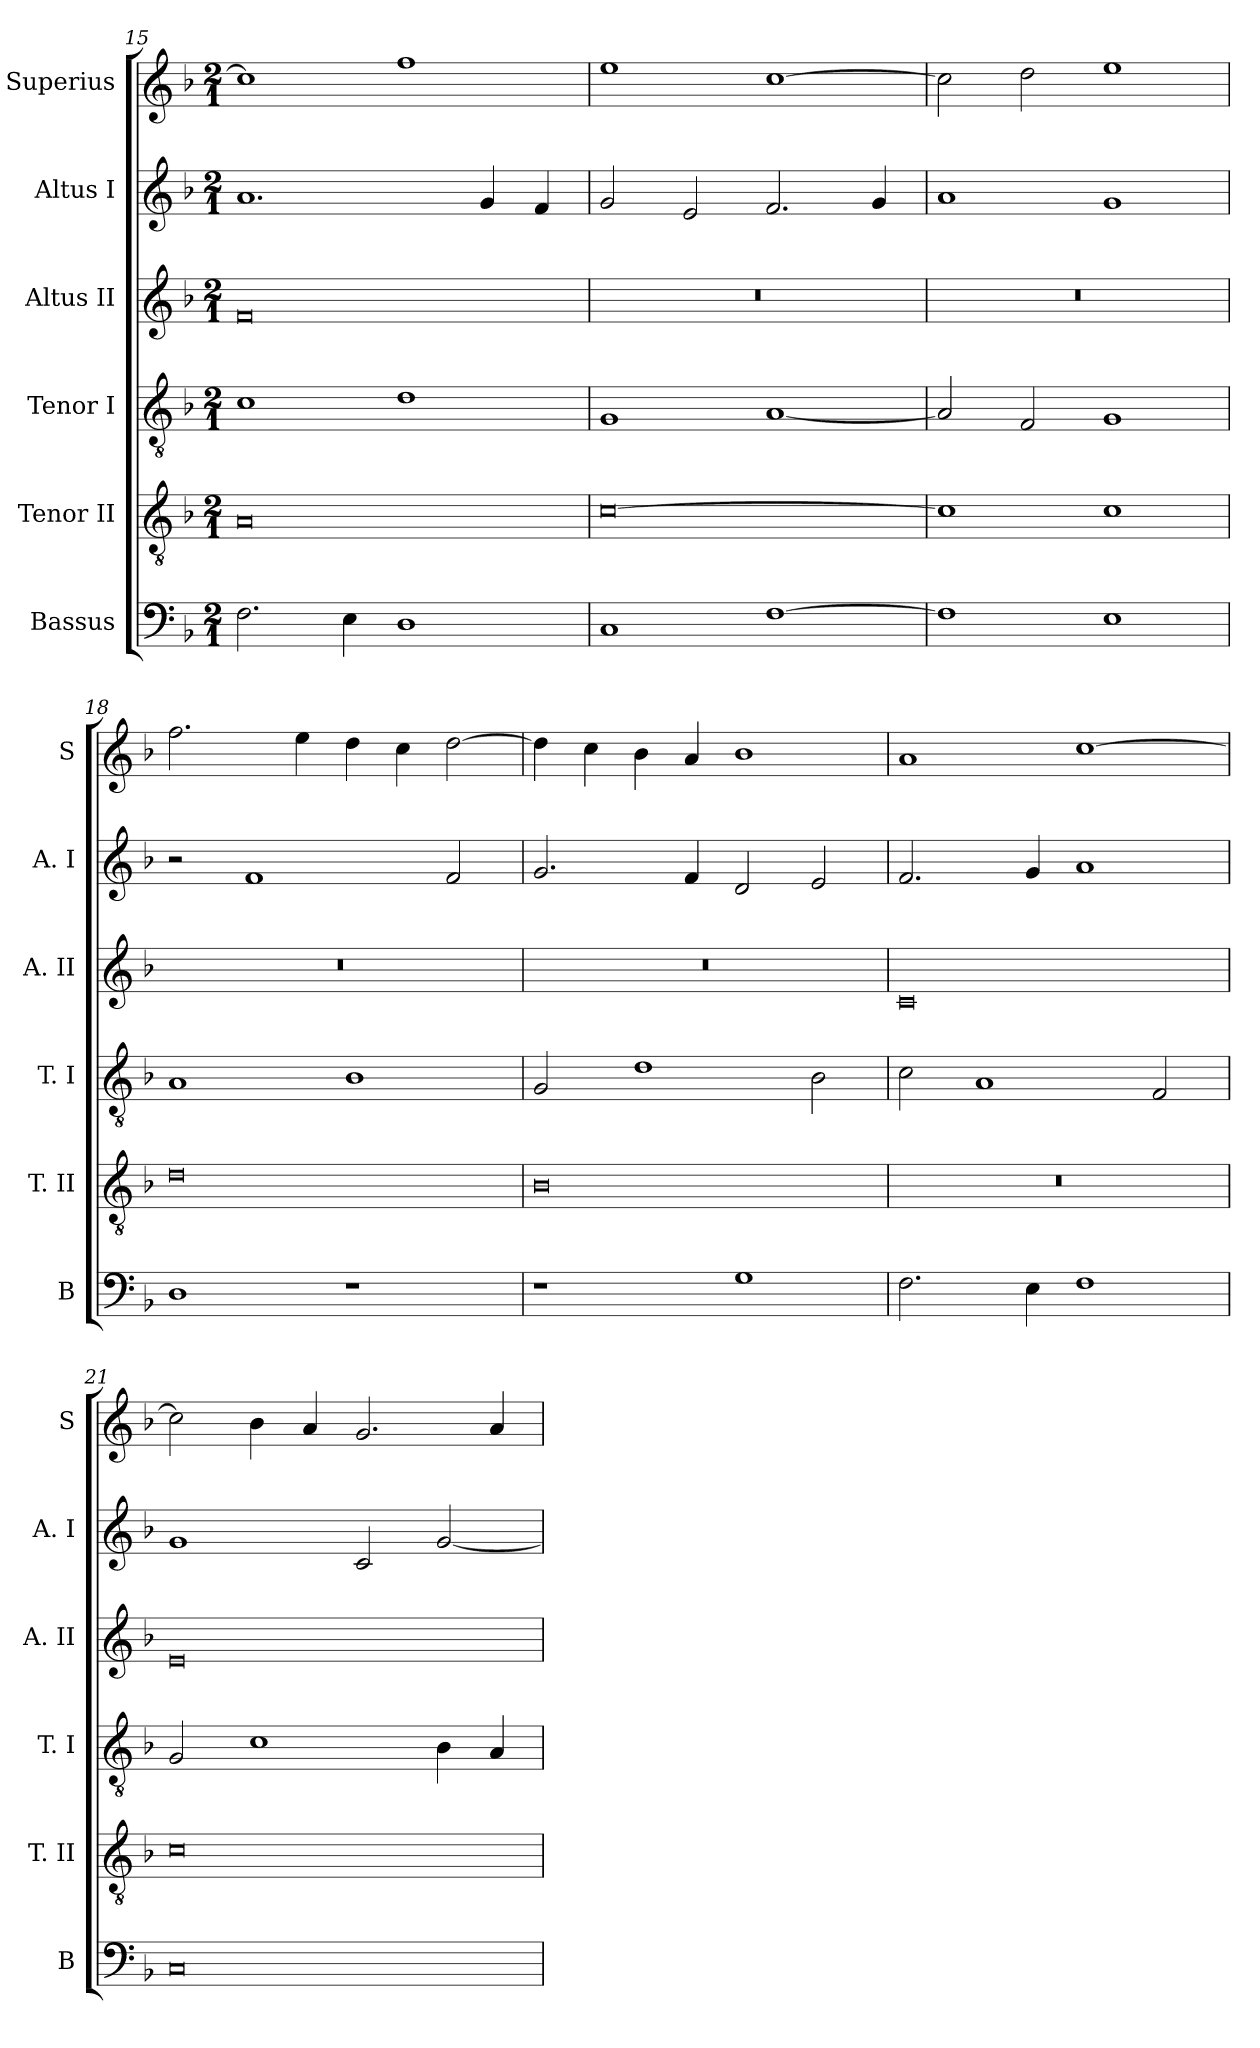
**kern	**kern	**kern	**kern	**kern	**kern
*part6	*part5	*part4	*part3	*part2	*part1
*staff6	*staff5	*staff4	*staff3	*staff2	*staff1
*I"Bassus	*I"Tenor II	*I"Tenor I	*I"Altus II	*I"Altus I	*I"Superius
*I'B	*I'T. II	*I'T. I	*I'A. II	*I'A. I	*I'S
*clefF4	*clefGv2	*clefGv2	*clefG2	*clefG2	*clefG2
*k[b-]	*k[b-]	*k[b-]	*k[b-]	*k[b-]	*k[b-]
*F:	*F:	*F:	*F:	*F:	*F:
*M2/1	*M2/1	*M2/1	*M2/1	*M2/1	*M2/1
=15	=15	=15	=15	=15	=15
2.F	0A	1c	0f	1.a	1cc]
4E	.	.	.	.	.
1D	.	1d	.	.	1ff
.	.	.	.	4g	.
.	.	.	.	4f	.
=16	=16	=16	=16	=16	=16
1C	[0c	1G	0r	2g	1ee
.	.	.	.	2e	.
[1F	.	[1A	.	2.f	[1cc
.	.	.	.	4g	.
=17	=17	=17	=17	=17	=17
1F]	1c]	2A]	0r	1a	2cc]
.	.	2F	.	.	2dd
1E	1c	1G	.	1g	1ee
=18	=18	=18	=18	=18	=18
1D	0d	1A	0r	2r	2.ff
.	.	.	.	1f	.
.	.	.	.	.	4ee
1r	.	1B-	.	.	4dd
.	.	.	.	.	4cc
.	.	.	.	2f	[2dd
=19	=19	=19	=19	=19	=19
1r	0B-	2G	0r	2.g	4dd]
.	.	.	.	.	4cc
.	.	1d	.	.	4b-
.	.	.	.	4f	4a
1G	.	.	.	2d	1b-
.	.	2B-	.	2e	.
=20	=20	=20	=20	=20	=20
2.F	0r	2c	0c	2.f	1a
.	.	1A	.	.	.
4E	.	.	.	4g	.
1F	.	.	.	1a	[1cc
.	.	2F	.	.	.
=21	=21	=21	=21	=21	=21
0C	0c	2G	0e	1g	2cc]
.	.	1c	.	.	4b-
.	.	.	.	.	4a
.	.	.	.	2c	2.g
.	.	4B-	.	[2g	.
.	.	4A	.	.	4a
=	=	=	=	=	=
*-	*-	*-	*-	*-	*-
